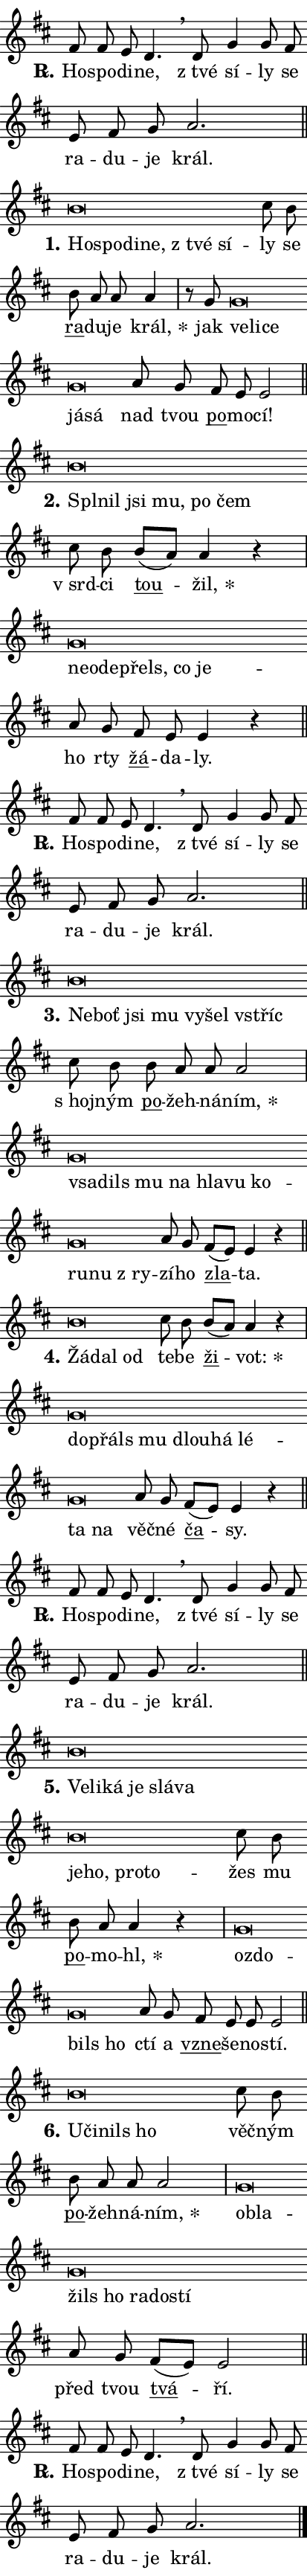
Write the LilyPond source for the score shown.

\version "2.22.1"
\header { tagline = "" }
\paper {
  indent = 0\cm
  top-margin = 0\cm
  right-margin = 0\cm
  bottom-margin = 0\cm
  left-margin = 0\cm
  paper-width = 7\cm
  page-breaking = #ly:one-page-breaking
  system-system-spacing.basic-distance = #11
  score-system-spacing.basic-distance = #11.3
  ragged-last = ##f
}


%% Author: Thomas Morley
%% https://lists.gnu.org/archive/html/lilypond-user/2020-05/msg00002.html
#(define (line-position grob)
"Returns position of @var[grob} in current system:
   @code{'start}, if at first time-step
   @code{'end}, if at last time-step
   @code{'middle} otherwise
"
  (let* ((col (ly:item-get-column grob))
         (ln (ly:grob-object col 'left-neighbor))
         (rn (ly:grob-object col 'right-neighbor))
         (col-to-check-left (if (ly:grob? ln) ln col))
         (col-to-check-right (if (ly:grob? rn) rn col))
         (break-dir-left
           (and
             (ly:grob-property col-to-check-left 'non-musical #f)
             (ly:item-break-dir col-to-check-left)))
         (break-dir-right
           (and
             (ly:grob-property col-to-check-right 'non-musical #f)
             (ly:item-break-dir col-to-check-right))))
        (cond ((eqv? 1 break-dir-left) 'start)
              ((eqv? -1 break-dir-right) 'end)
              (else 'middle))))

#(define (tranparent-at-line-position vctor)
  (lambda (grob)
  "Relying on @code{line-position} select the relevant enry from @var{vctor}.
Used to determine transparency,"
    (case (line-position grob)
      ((end) (not (vector-ref vctor 0)))
      ((middle) (not (vector-ref vctor 1)))
      ((start) (not (vector-ref vctor 2))))))

noteHeadBreakVisibility =
#(define-music-function (break-visibility)(vector?)
"Makes @code{NoteHead}s transparent relying on @var{break-visibility}"
#{
  \override NoteHead.transparent =
    #(tranparent-at-line-position break-visibility)
#})

#(define delete-ledgers-for-transparent-note-heads
  (lambda (grob)
    "Reads whether a @code{NoteHead} is transparent.
If so this @code{NoteHead} is removed from @code{'note-heads} from
@var{grob}, which is supposed to be @code{LedgerLineSpanner}.
As a result ledgers are not printed for this @code{NoteHead}"
    (let* ((nhds-array (ly:grob-object grob 'note-heads))
           (nhds-list
             (if (ly:grob-array? nhds-array)
                 (ly:grob-array->list nhds-array)
                 '()))
           ;; Relies on the transparent-property being done before
           ;; Staff.LedgerLineSpanner.after-line-breaking is executed.
           ;; This is fragile ...
           (to-keep
             (remove
               (lambda (nhd)
                 (ly:grob-property nhd 'transparent #f))
               nhds-list)))
      ;; TODO find a better method to iterate over grob-arrays, similiar
      ;; to filter/remove etc for lists
      ;; For now rebuilt from scratch
      (set! (ly:grob-object grob 'note-heads)  '())
      (for-each
        (lambda (nhd)
          (ly:pointer-group-interface::add-grob grob 'note-heads nhd))
        to-keep))))

hideNotes = {
  \noteHeadBreakVisibility #begin-of-line-visible
}
unHideNotes = {
  \noteHeadBreakVisibility #all-visible
}

% work-around for resetting accidentals
% https://lilypond.org/doc/v2.23/Documentation/notation/displaying-rhythms#unmetered-music
cadenzaMeasure = {
  \cadenzaOff
  \partial 1024 s1024
  \cadenzaOn
}

#(define-markup-command (accent layout props text) (markup?)
  "Underline accented syllable"
  (interpret-markup layout props
    #{\markup \override #'(offset . 4.3) \underline { #text }#}))

responsum = \markup \concat {
  "R" \hspace #-1.05 \path #0.1 #'((moveto 0 0.07) (lineto 0.9 0.8)) \hspace #0.05 "."
}

\layout {
    \context {
        \Staff
        \remove "Time_signature_engraver"
        \override LedgerLineSpanner.after-line-breaking = #delete-ledgers-for-transparent-note-heads
    }
    \context {
        \Voice {
            \override NoteHead.output-attributes = #'((class . "notehead"))
            \override Hairpin.height = #0.55
        }
    }
    \context {
        \Lyrics {
            \override StanzaNumber.output-attributes = #'((class . "stanzanumber"))
            \override LyricSpace.minimum-distance = #0.9
            \override LyricText.font-name = #"TeX Gyre Schola"
            \override LyricText.font-size = 1
            \override StanzaNumber.font-name = #"TeX Gyre Schola Bold"
            \override StanzaNumber.font-size = 1
        }
    }
}

% magnetic-lyrics.ily
%
%   written by
%     Jean Abou Samra <jean@abou-samra.fr>
%     Werner Lemberg <wl@gnu.org>
%
%   adapted by
%     Jiri Hon <jiri.hon@gmail.com>
%
% Version 2022-Apr-15

% https://www.mail-archive.com/lilypond-user@gnu.org/msg149350.html

#(define (Left_hyphen_pointer_engraver context)
   "Collect syllable-hyphen-syllable occurrences in lyrics and store
them in properties.  This engraver only looks to the left.  For
example, if the lyrics input is @code{foo -- bar}, it does the
following.

@itemize @bullet
@item
Set the @code{text} property of the @code{LyricHyphen} grob between
@q{foo} and @q{bar} to @code{foo}.

@item
Set the @code{left-hyphen} property of the @code{LyricText} grob with
text @q{foo} to the @code{LyricHyphen} grob between @q{foo} and
@q{bar}.
@end itemize

Use this auxiliary engraver in combination with the
@code{lyric-@/text::@/apply-@/magnetic-@/offset!} hook."
   (let ((hyphen #f)
         (text #f))
     (make-engraver
      (acknowledgers
       ((lyric-syllable-interface engraver grob source-engraver)
        (set! text grob)))
      (end-acknowledgers
       ((lyric-hyphen-interface engraver grob source-engraver)
        ;(when (not (grob::has-interface grob 'lyric-space-interface))
          (set! hyphen grob)));)
      ((stop-translation-timestep engraver)
       (when (and text hyphen)
         (ly:grob-set-object! text 'left-hyphen hyphen))
       (set! text #f)
       (set! hyphen #f)))))

#(define (lyric-text::apply-magnetic-offset! grob)
   "If the space between two syllables is less than the value in
property @code{LyricText@/.details@/.squash-threshold}, move the right
syllable to the left so that it gets concatenated with the left
syllable.

Use this function as a hook for
@code{LyricText@/.after-@/line-@/breaking} if the
@code{Left_@/hyphen_@/pointer_@/engraver} is active."
   (let ((hyphen (ly:grob-object grob 'left-hyphen #f)))
     (when hyphen
       (let ((left-text (ly:spanner-bound hyphen LEFT)))
         (when (grob::has-interface left-text 'lyric-syllable-interface)
           (let* ((common (ly:grob-common-refpoint grob left-text X))
                  (this-x-ext (ly:grob-extent grob common X))
                  (left-x-ext
                   (begin
                     ;; Trigger magnetism for left-text.
                     (ly:grob-property left-text 'after-line-breaking)
                     (ly:grob-extent left-text common X)))
                  ;; `delta` is the gap width between two syllables.
                  (delta (- (interval-start this-x-ext)
                            (interval-end left-x-ext)))
                  (details (ly:grob-property grob 'details))
                  (threshold (assoc-get 'squash-threshold details 0.2)))
             (when (< delta threshold)
               (let* (;; We have to manipulate the input text so that
                      ;; ligatures crossing syllable boundaries are not
                      ;; disabled.  For languages based on the Latin
                      ;; script this is essentially a beautification.
                      ;; However, for non-Western scripts it can be a
                      ;; necessity.
                      (lt (ly:grob-property left-text 'text))
                      (rt (ly:grob-property grob 'text))
                      (is-space (grob::has-interface hyphen 'lyric-space-interface))
                      (space (if is-space " " ""))
                      (space-markup (grob-interpret-markup grob " "))
                      (space-size (interval-length (ly:stencil-extent space-markup X)))
                      (extra-delta (if is-space space-size 0))
                      ;; Append new syllable.
                      (ltrt-space (if (and (string? lt) (string? rt))
                                (string-append lt space rt)
                                (make-concat-markup (list lt space rt))))
                      ;; Right-align `ltrt` to the right side.
                      (ltrt-space-markup (grob-interpret-markup
                               grob
                               (make-translate-markup
                                (cons (interval-length this-x-ext) 0)
                                (make-right-align-markup ltrt-space)))))
                 (begin
                   ;; Don't print `left-text`.
                   (ly:grob-set-property! left-text 'stencil #f)
                   ;; Set text and stencil (which holds all collected
                   ;; syllables so far) and shift it to the left.
                   (ly:grob-set-property! grob 'text ltrt-space)
                   (ly:grob-set-property! grob 'stencil ltrt-space-markup)
                   (ly:grob-translate-axis! grob (- (- delta extra-delta)) X))))))))))


#(define (lyric-hyphen::displace-bounds-first grob)
   ;; Make very sure this callback isn't triggered too early.
   (let ((left (ly:spanner-bound grob LEFT))
         (right (ly:spanner-bound grob RIGHT)))
     (ly:grob-property left 'after-line-breaking)
     (ly:grob-property right 'after-line-breaking)
     (ly:lyric-hyphen::print grob)))

squashThreshold = #0.4

\layout {
  \context {
    \Lyrics
    \consists #Left_hyphen_pointer_engraver
    \override LyricText.after-line-breaking =
      #lyric-text::apply-magnetic-offset!
    \override LyricHyphen.stencil = #lyric-hyphen::displace-bounds-first
    \override LyricText.details.squash-threshold = \squashThreshold
    \override LyricHyphen.minimum-distance = 0
    \override LyricHyphen.minimum-length = \squashThreshold
  }
}

squash = \override LyricText.details.squash-threshold = 9999
unSquash = \override LyricText.details.squash-threshold = \squashThreshold

left = \override LyricText.self-alignment-X = #LEFT
unLeft = \revert LyricText.self-alignment-X

starOffset = #(lambda (grob) 
                (let ((x_offset (ly:self-alignment-interface::aligned-on-x-parent grob)))
                  (if (= x_offset 0) 0 (+ x_offset 1.2))))

star = #(define-music-function (syllable)(string?)
"Append star separator at the end of a syllable"
#{
  \once \override LyricText.X-offset = #starOffset
  \lyricmode { \markup {
    #syllable
    \override #'((font-name . "TeX Gyre Schola Bold")) \hspace #0.2 \lower #0.65 \larger "*"
  } }
#})

starAccent = #(define-music-function (syllable)(string?)
"Append star separator at the end of a syllable and make accent"
#{
  \once \override LyricText.X-offset = #starOffset
  \lyricmode { \markup {
    \accent #syllable
    \override #'((font-name . "TeX Gyre Schola Bold")) \hspace #0.2 \lower #0.65 \larger "*"
  } }
#})

breath = #(define-music-function (syllable)(string?)
"Append breathing indicator at the end of a syllable"
#{
  \lyricmode { \markup { #syllable "+" } }
#})

optionalBreath = #(define-music-function (syllable)(string?)
"Append optional breathing indicator at the end of a syllable"
#{
  \lyricmode { \markup { #syllable "(+)" } }
#})


\score {
    <<
        \new Voice = "melody" { \cadenzaOn \key d \major \relative { fis'8 fis e d4. \breathe d8 \bar "" g4 g8 fis \bar "" e fis g a2. \cadenzaMeasure \bar "||" \break } }
        \new Lyrics \lyricsto "melody" { \lyricmode { \set stanza = \responsum
Ho -- spo -- di -- ne, "z tvé" sí -- ly se ra -- du -- je král. } }
    >>
    \layout {}
}

\score {
    <<
        \new Voice = "melody" { \cadenzaOn \key d \major \relative { b'\breve*1/16 \hideNotes \breve*1/16 \bar "" \breve*1/16 \bar "" \breve*1/16 \bar "" \breve*1/16 \breve*1/16 \bar "" \unHideNotes cis8 b \bar "" b a a a4 \cadenzaMeasure \bar "|" r8 g8 g\breve*1/16 \hideNotes \breve*1/16 \bar "" \breve*1/16 \bar "" \breve*1/16 \breve*1/16 \bar "" \unHideNotes a8 g \bar "" fis e e2 \cadenzaMeasure \bar "||" \break } }
        \new Lyrics \lyricsto "melody" { \lyricmode { \set stanza = "1."
\left Ho -- \squash spo -- di -- ne, "z tvé" sí -- \unLeft \unSquash ly se \markup \accent ra -- du -- je \star král, jak \left ve -- \squash li -- ce já -- sá \unLeft \unSquash nad tvou \markup \accent po -- mo -- cí! } }
    >>
    \layout {}
}

\score {
    <<
        \new Voice = "melody" { \cadenzaOn \key d \major \relative { b'\breve*1/16 \hideNotes \breve*1/16 \bar "" \breve*1/16 \bar "" \breve*1/16 \bar "" \breve*1/16 \breve*1/16 \bar "" \unHideNotes cis8 b \bar "" b[( a)] a4 r \cadenzaMeasure \bar "|" g\breve*1/16 \hideNotes \breve*1/16 \bar "" \breve*1/16 \bar "" \breve*1/16 \bar "" \breve*1/16 \breve*1/16 \bar "" \unHideNotes a8 g \bar "" fis e e4 r \cadenzaMeasure \bar "||" \break } }
        \new Lyrics \lyricsto "melody" { \lyricmode { \set stanza = "2."
\left Spl -- \squash nil jsi mu, po čem \unLeft \unSquash "v srd" -- ci \markup \accent tou -- \star žil, \left ne -- \squash o -- de -- přels, co je -- \unLeft \unSquash ho rty \markup \accent žá -- da -- ly. } }
    >>
    \layout {}
}

\score {
    <<
        \new Voice = "melody" { \cadenzaOn \key d \major \relative { fis'8 fis e d4. \breathe d8 \bar "" g4 g8 fis \bar "" e fis g a2. \cadenzaMeasure \bar "||" \break } }
        \new Lyrics \lyricsto "melody" { \lyricmode { \set stanza = \responsum
Ho -- spo -- di -- ne, "z tvé" sí -- ly se ra -- du -- je král. } }
    >>
    \layout {}
}

\score {
    <<
        \new Voice = "melody" { \cadenzaOn \key d \major \relative { b'\breve*1/16 \hideNotes \breve*1/16 \bar "" \breve*1/16 \bar "" \breve*1/16 \bar "" \breve*1/16 \bar "" \breve*1/16 \breve*1/16 \bar "" \unHideNotes cis8 b \bar "" b a a a2 \cadenzaMeasure \bar "|" g\breve*1/16 \hideNotes \breve*1/16 \bar "" \breve*1/16 \bar "" \breve*1/16 \bar "" \breve*1/16 \bar "" \breve*1/16 \bar "" \breve*1/16 \bar "" \breve*1/16 \bar "" \breve*1/16 \breve*1/16 \bar "" \unHideNotes a8 g \bar "" fis[( e)] e4 r \cadenzaMeasure \bar "||" \break } }
        \new Lyrics \lyricsto "melody" { \lyricmode { \set stanza = "3."
\left Ne -- \squash boť jsi mu vy -- šel vstříc \unLeft \unSquash "s hoj" -- ným \markup \accent po -- žeh -- ná -- \star ním, \left vsa -- \squash dils mu na hla -- vu ko -- ru -- nu "z ry" -- \unLeft \unSquash zí -- ho \markup \accent zla -- ta. } }
    >>
    \layout {}
}

\score {
    <<
        \new Voice = "melody" { \cadenzaOn \key d \major \relative { b'\breve*1/16 \hideNotes \breve*1/16 \breve*1/16 \bar "" \unHideNotes cis8 b \bar "" b[( a)] a4 r \cadenzaMeasure \bar "|" g\breve*1/16 \hideNotes \breve*1/16 \bar "" \breve*1/16 \bar "" \breve*1/16 \bar "" \breve*1/16 \bar "" \breve*1/16 \bar "" \breve*1/16 \breve*1/16 \bar "" \unHideNotes a8 g \bar "" fis[( e)] e4 r \cadenzaMeasure \bar "||" \break } }
        \new Lyrics \lyricsto "melody" { \lyricmode { \set stanza = "4."
\left Žá -- \squash dal od \unLeft \unSquash te -- be \markup \accent ži -- \star vot: \left do -- \squash přáls mu dlou -- há lé -- ta na \unLeft \unSquash věč -- né \markup \accent ča -- sy. } }
    >>
    \layout {}
}

\score {
    <<
        \new Voice = "melody" { \cadenzaOn \key d \major \relative { fis'8 fis e d4. \breathe d8 \bar "" g4 g8 fis \bar "" e fis g a2. \cadenzaMeasure \bar "||" \break } }
        \new Lyrics \lyricsto "melody" { \lyricmode { \set stanza = \responsum
Ho -- spo -- di -- ne, "z tvé" sí -- ly se ra -- du -- je král. } }
    >>
    \layout {}
}

\score {
    <<
        \new Voice = "melody" { \cadenzaOn \key d \major \relative { b'\breve*1/16 \hideNotes \breve*1/16 \bar "" \breve*1/16 \bar "" \breve*1/16 \bar "" \breve*1/16 \bar "" \breve*1/16 \bar "" \breve*1/16 \bar "" \breve*1/16 \bar "" \breve*1/16 \breve*1/16 \bar "" \unHideNotes cis8 b \bar "" b a a4 r \cadenzaMeasure \bar "|" g\breve*1/16 \hideNotes \breve*1/16 \bar "" \breve*1/16 \breve*1/16 \bar "" \unHideNotes a8 g \bar "" fis e e e2 \cadenzaMeasure \bar "||" \break } }
        \new Lyrics \lyricsto "melody" { \lyricmode { \set stanza = "5."
\left Ve -- \squash li -- ká je slá -- va je -- ho, pro -- to -- \unLeft \unSquash žes mu \markup \accent po -- mo -- \star hl, \left oz -- \squash do -- bils ho \unLeft \unSquash ctí a \markup \accent vzne -- še -- no -- stí. } }
    >>
    \layout {}
}

\score {
    <<
        \new Voice = "melody" { \cadenzaOn \key d \major \relative { b'\breve*1/16 \hideNotes \breve*1/16 \bar "" \breve*1/16 \breve*1/16 \bar "" \unHideNotes cis8 b \bar "" b a a a2 \cadenzaMeasure \bar "|" g\breve*1/16 \hideNotes \breve*1/16 \bar "" \breve*1/16 \bar "" \breve*1/16 \bar "" \breve*1/16 \bar "" \breve*1/16 \breve*1/16 \bar "" \unHideNotes a8 g \bar "" fis[( e)] e2 \cadenzaMeasure \bar "||" \break } }
        \new Lyrics \lyricsto "melody" { \lyricmode { \set stanza = "6."
\left U -- \squash či -- nils ho \unLeft \unSquash věč -- ným \markup \accent po -- žeh -- ná -- \star ním, \left ob -- \squash la -- žils ho ra -- do -- stí \unLeft \unSquash před tvou \markup \accent tvá -- ří. } }
    >>
    \layout {}
}

\score {
    <<
        \new Voice = "melody" { \cadenzaOn \key d \major \relative { fis'8 fis e d4. \breathe d8 \bar "" g4 g8 fis \bar "" e fis g a2. \cadenzaMeasure \bar "||" \break } \bar "|." }
        \new Lyrics \lyricsto "melody" { \lyricmode { \set stanza = \responsum
Ho -- spo -- di -- ne, "z tvé" sí -- ly se ra -- du -- je král. } }
    >>
    \layout {}
}
